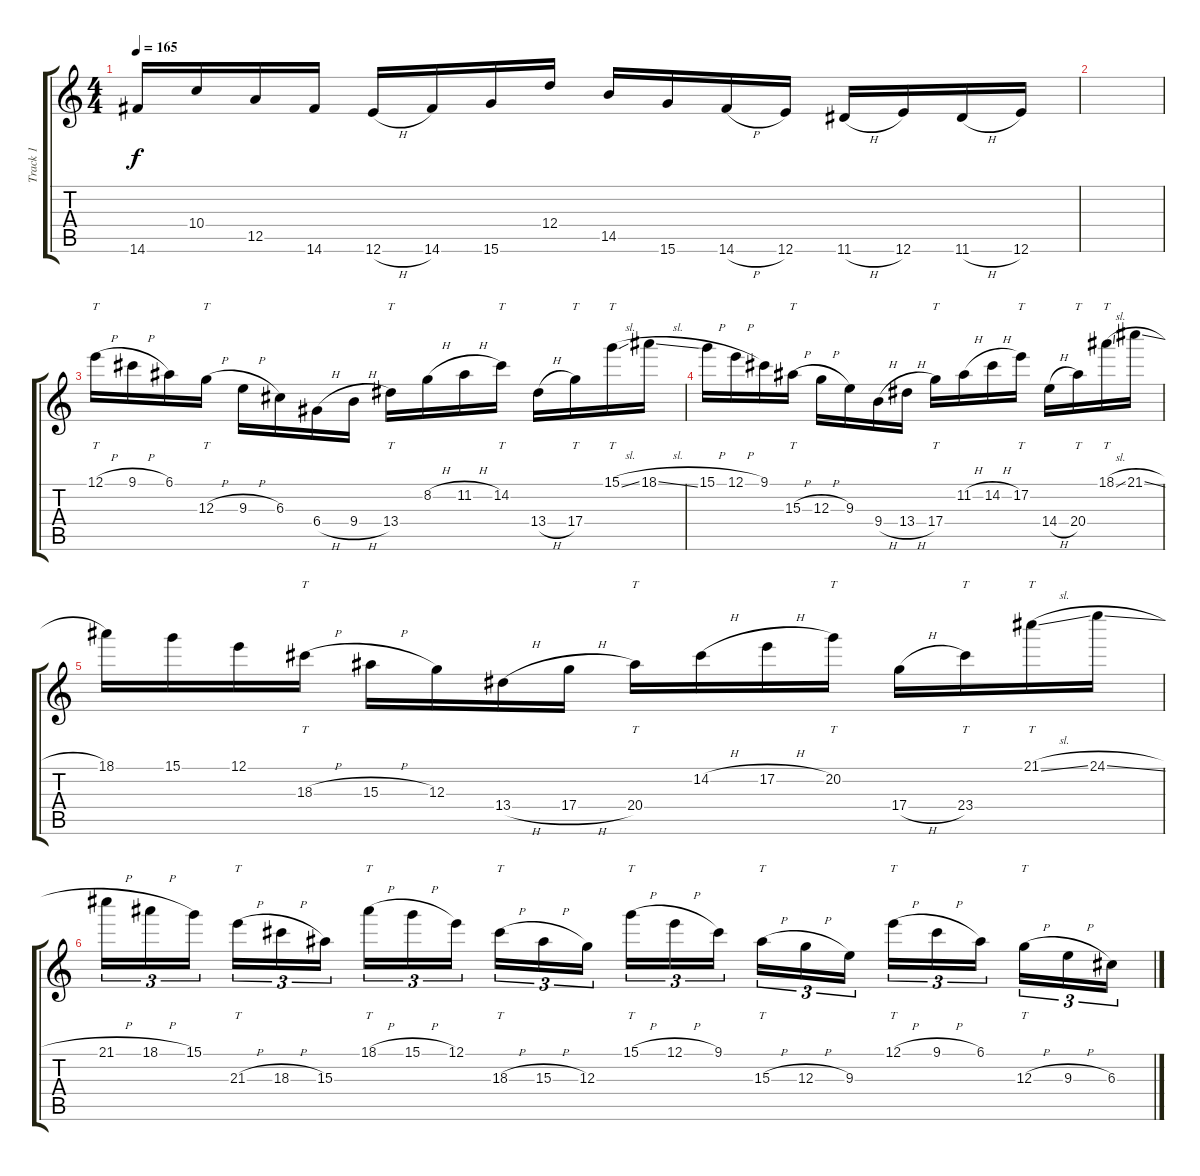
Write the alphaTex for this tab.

\track ("Track 1" "Track 1") {instrument distortionguitar}
\staff {score tabs}
\tuning (E4 B3 G3 D3 A2 E2) {hide}
\ts (4 4)
\tempo 165
\clef g2
\ks c
14.6.16{dy f} 10.4.16 12.5.16 14.6.16 12.6{h}.16 14.6.16 15.6.16 12.4.16 14.5.16 15.6.16 14.6{h}.16 12.6.16 11.6{h}.16 12.6.16 11.6{h}.16 12.6.16 |
|
12.1{h}.16{tt} 9.1{h}.16 6.1.16 12.3{h}.16{tt} 9.3{h}.16 6.3.16 6.4{h}.16 9.4{h}.16 13.4.16{tt} 8.2{h}.16 11.2{h}.16 14.2.16{tt} 13.4{h}.16 17.4.16{tt} 15.1{sl}.16{tt} 18.1{sl}.16 |
15.1{h}.16 12.1{h}.16 9.1.16 15.3{h}.16{tt} 12.3{h}.16 9.3.16 9.4{h}.16 13.4{h}.16 17.4.16{tt} 11.2{h}.16 14.2{h}.16 17.2.16{tt} 14.4{h}.16 20.4.16{tt} 18.1{sl}.16{tt} 21.1{sl}.16 |
18.1.16 15.1.16 12.1.16 18.3{h}.16{tt} 15.3{h}.16 12.3.16 13.4{h}.16 17.4{h}.16 20.4.16{tt} 14.2{h}.16 17.2{h}.16 20.2.16{tt} 17.4{h}.16 23.4.16{tt} 21.1{sl}.16{tt} 24.1{sl}.16 |
21.1{h}.16{tu (3 2)} 18.1{h}.16{tu (3 2)} 15.1.16{tu (3 2) beam splitsecondary} 21.3{h}.16{tt tu (3 2)} 18.3{h}.16{tu (3 2)} 15.3.16{tu (3 2)} 18.1{h}.16{tt tu (3 2)} 15.1{h}.16{tu (3 2)} 12.1.16{tu (3 2) beam splitsecondary} 18.3{h}.16{tt tu (3 2)} 15.3{h}.16{tu (3 2)} 12.3.16{tu (3 2)} 15.1{h}.16{tt tu (3 2)} 12.1{h}.16{tu (3 2)} 9.1.16{tu (3 2) beam splitsecondary} 15.3{h}.16{tt tu (3 2)} 12.3{h}.16{tu (3 2)} 9.3.16{tu (3 2)} 12.1{h}.16{tt tu (3 2)} 9.1{h}.16{tu (3 2)} 6.1.16{tu (3 2) beam splitsecondary} 12.3{h}.16{tt tu (3 2)} 9.3{h}.16{tu (3 2)} 6.3.16{tu (3 2)}
